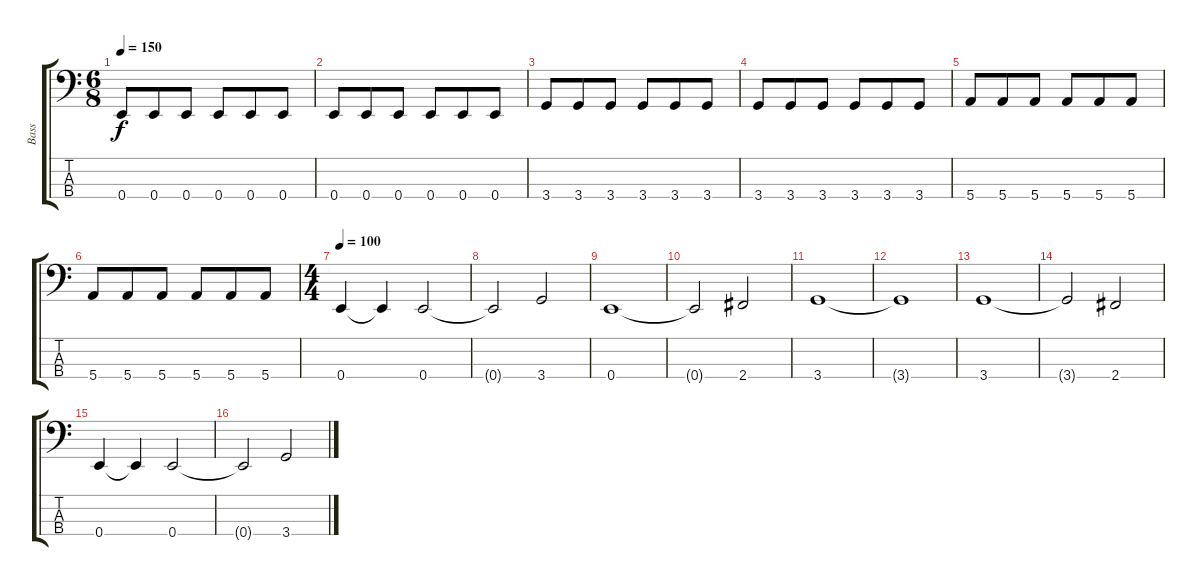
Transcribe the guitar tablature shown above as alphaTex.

\track ("Bass" "Bass") {instrument electricbassfinger}
\staff {score tabs}
\tuning (G2 D2 A1 E1) {hide}
\ts (6 8)
\tempo 150
\clef f4
\ks c
0.4.8{dy f} 0.4.8 0.4.8 0.4.8 0.4.8 0.4.8 |
0.4.8 0.4.8 0.4.8 0.4.8 0.4.8 0.4.8 |
3.4.8 3.4.8 3.4.8 3.4.8 3.4.8 3.4.8 |
3.4.8 3.4.8 3.4.8 3.4.8 3.4.8 3.4.8 |
5.4.8 5.4.8 5.4.8 5.4.8 5.4.8 5.4.8 |
5.4.8 5.4.8 5.4.8 5.4.8 5.4.8 5.4.8 |
\ts (4 4)
\tempo 100
0.4.4 0.4{t}.4 0.4.2 |
0.4{t}.2 3.4.2 |
0.4.1 |
0.4{t}.2 2.4.2 |
3.4.1 |
3.4{t}.1 |
3.4.1 |
3.4{t}.2 2.4.2 |
0.4.4 0.4{t}.4 0.4.2 |
0.4{t}.2 3.4.2
